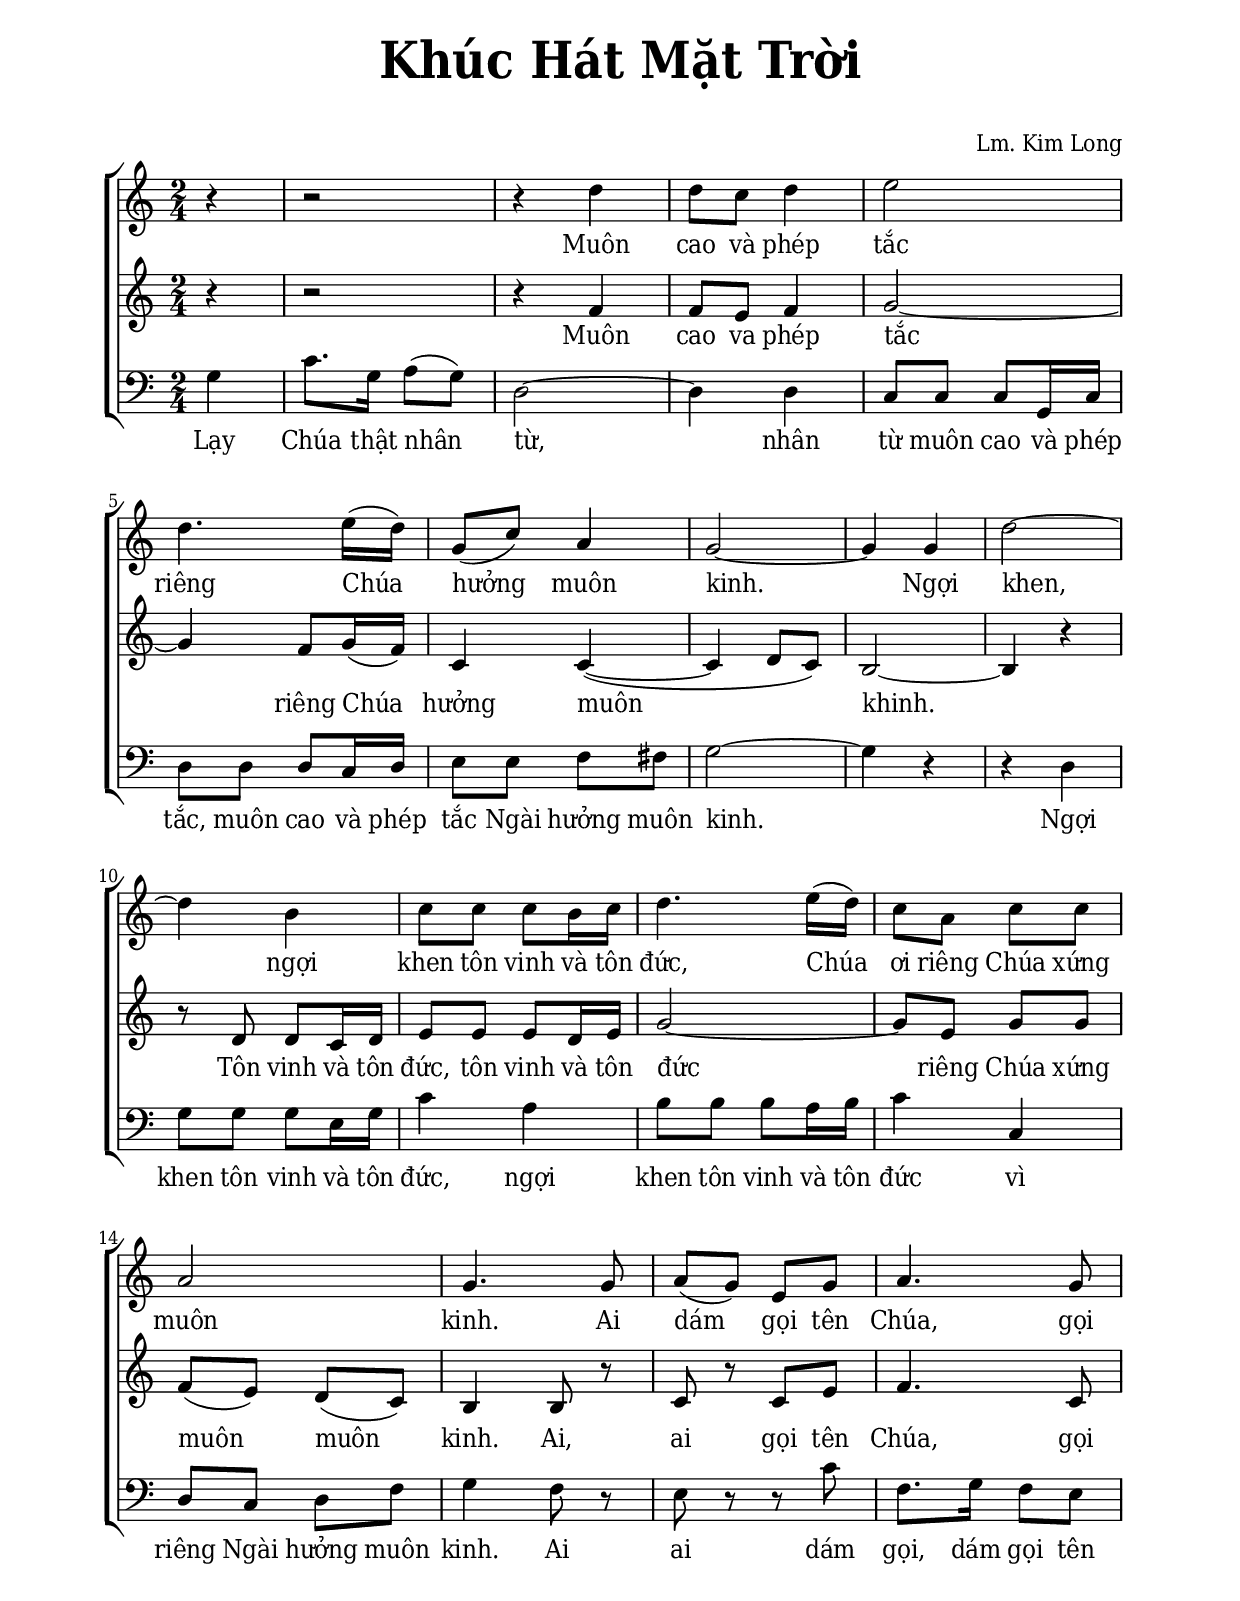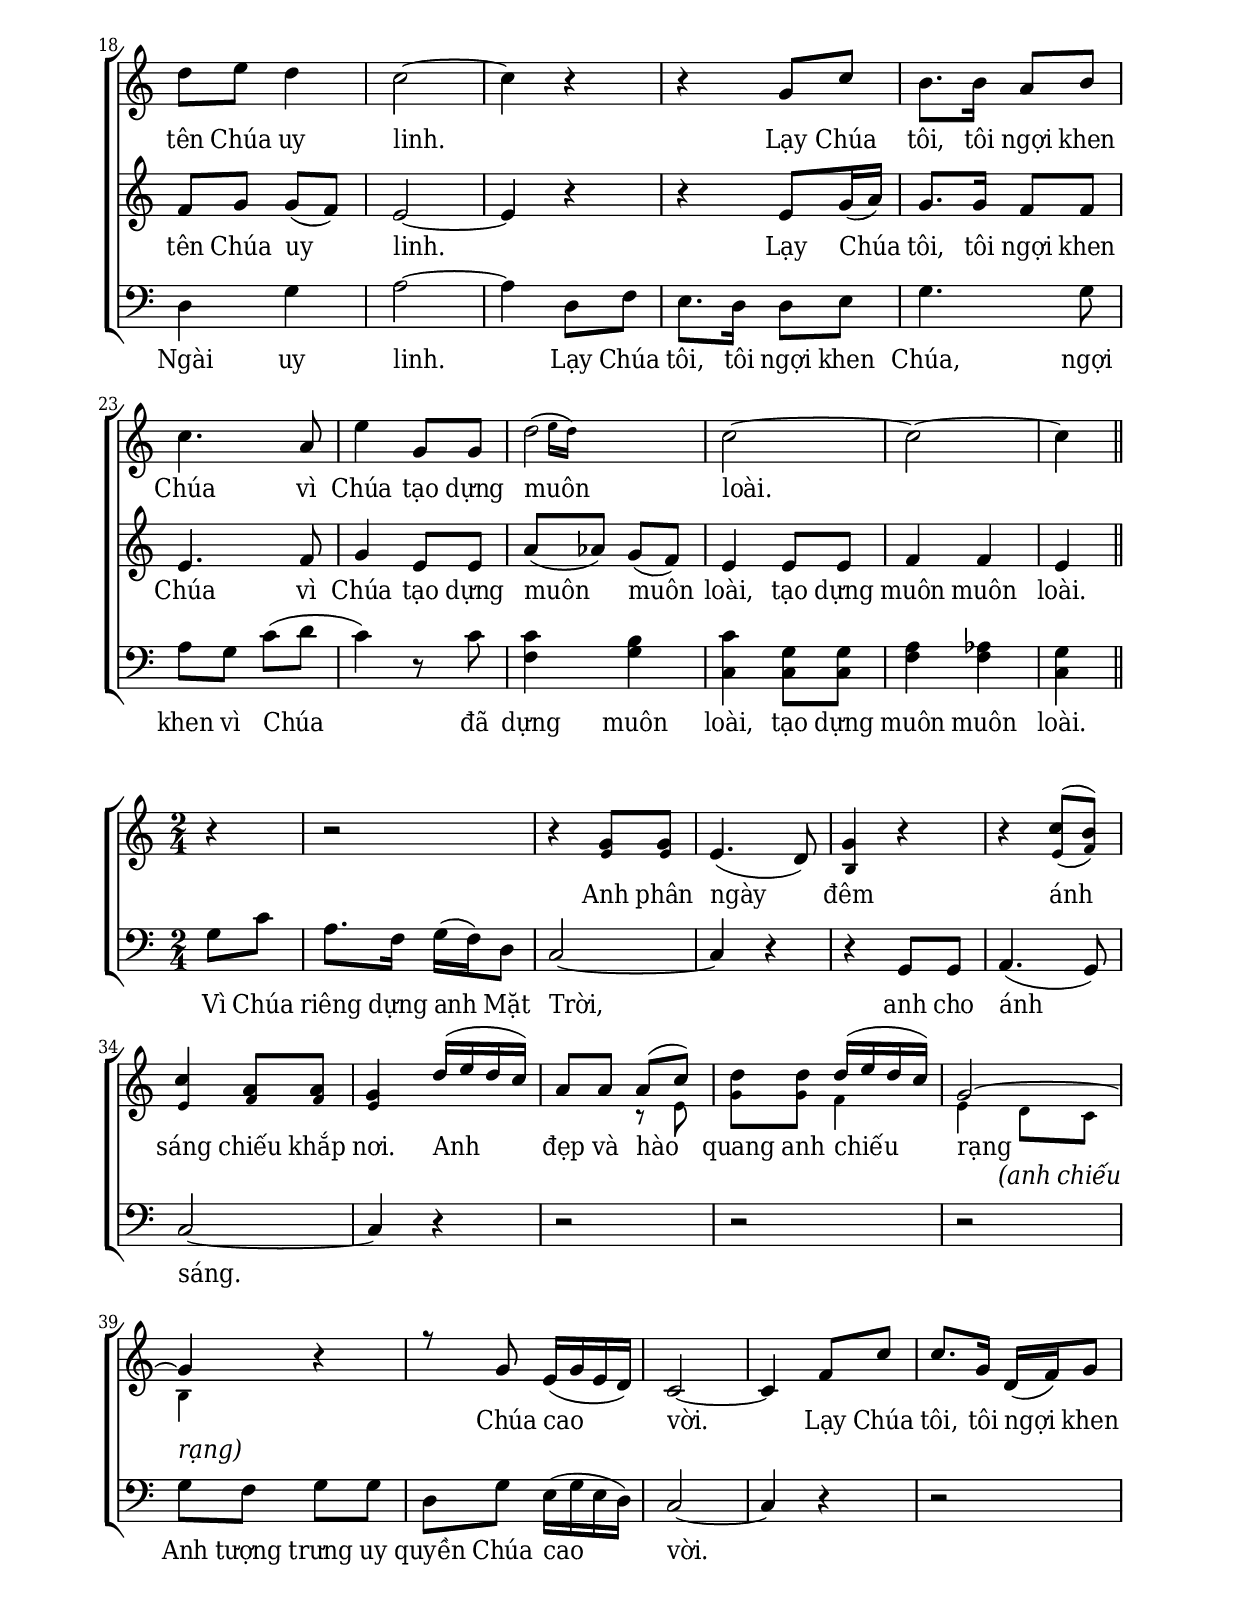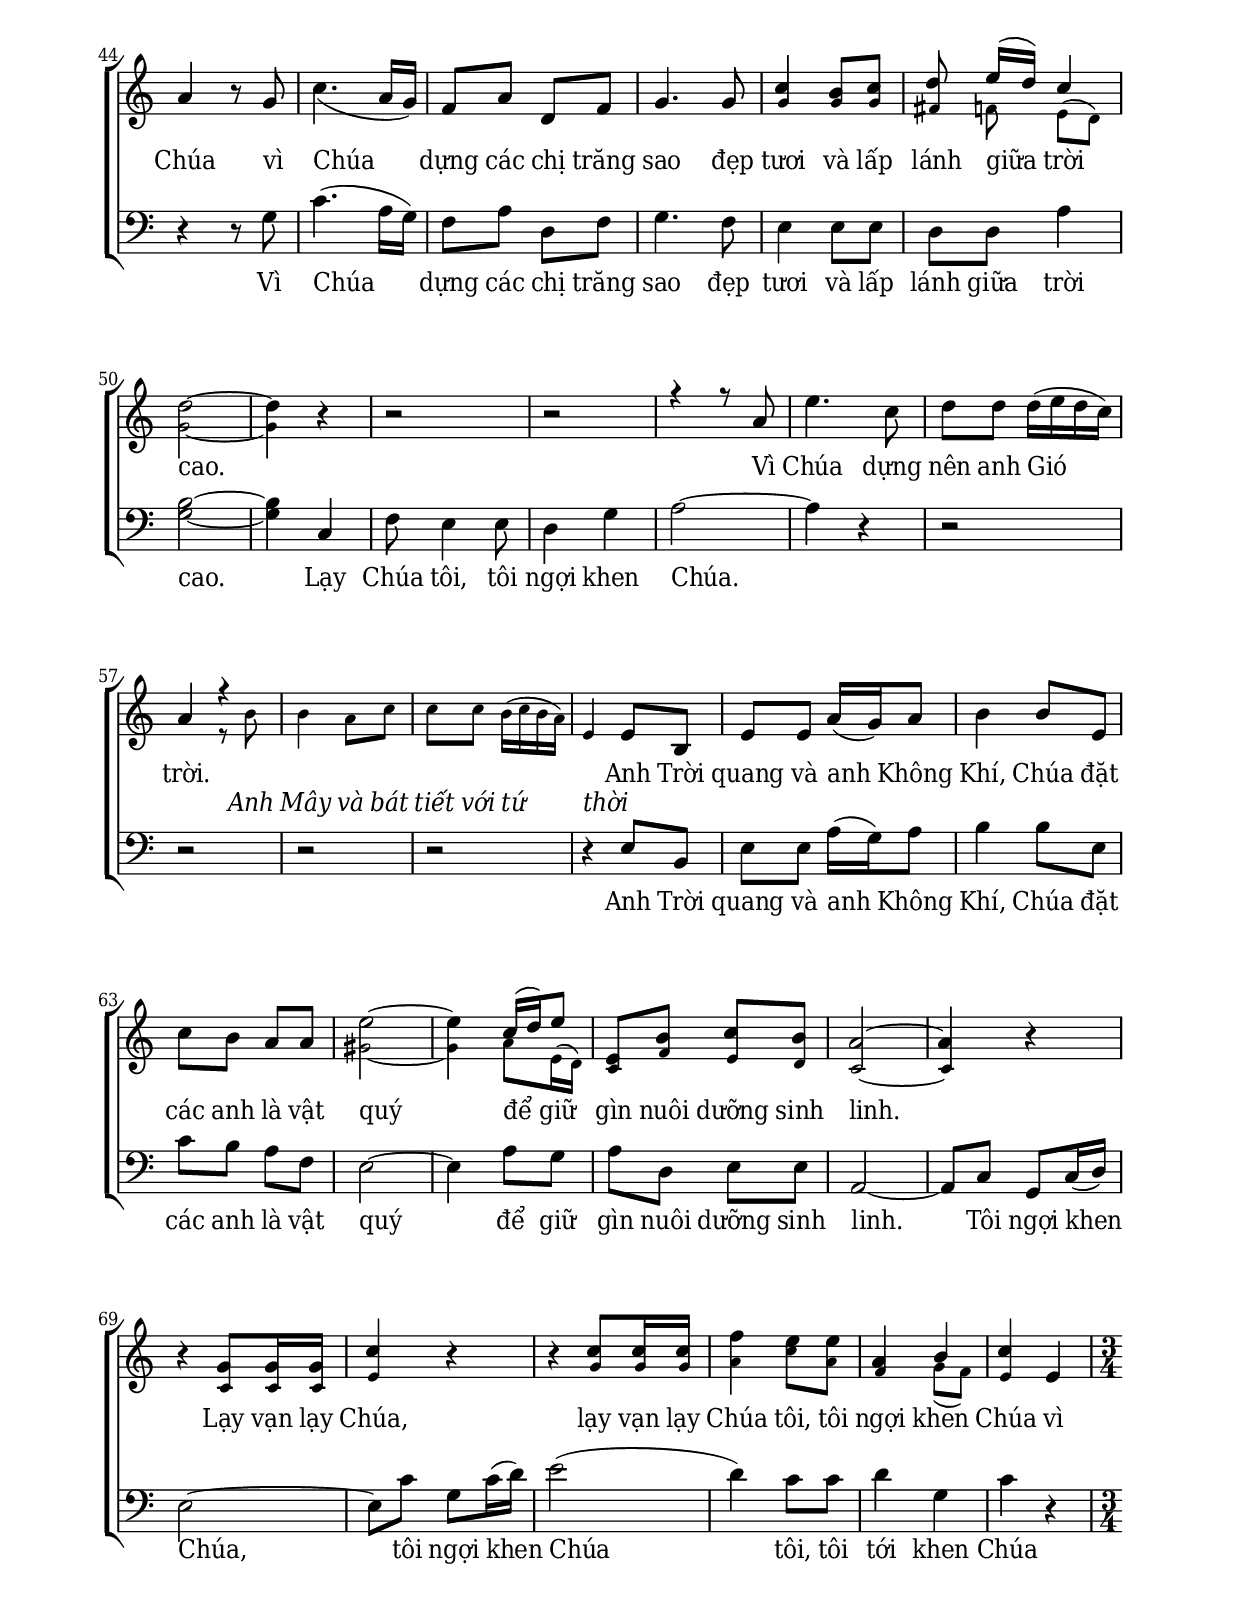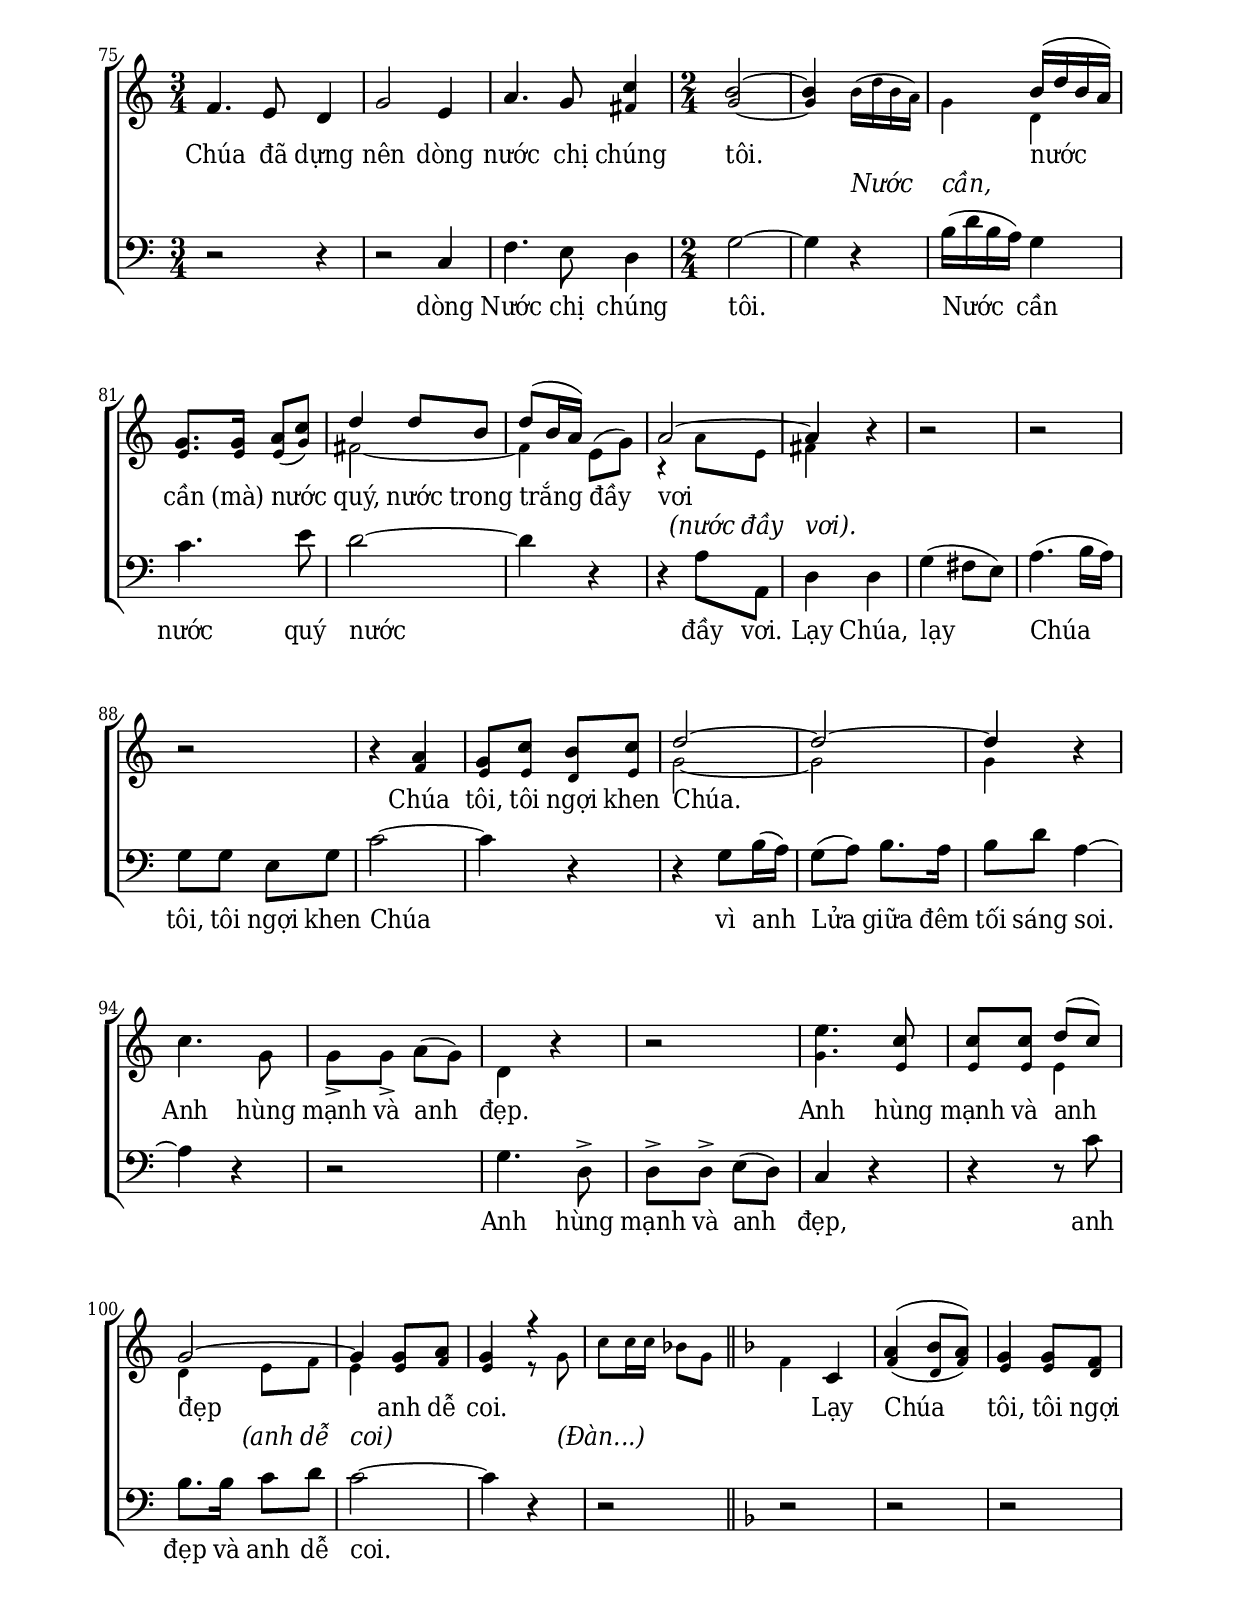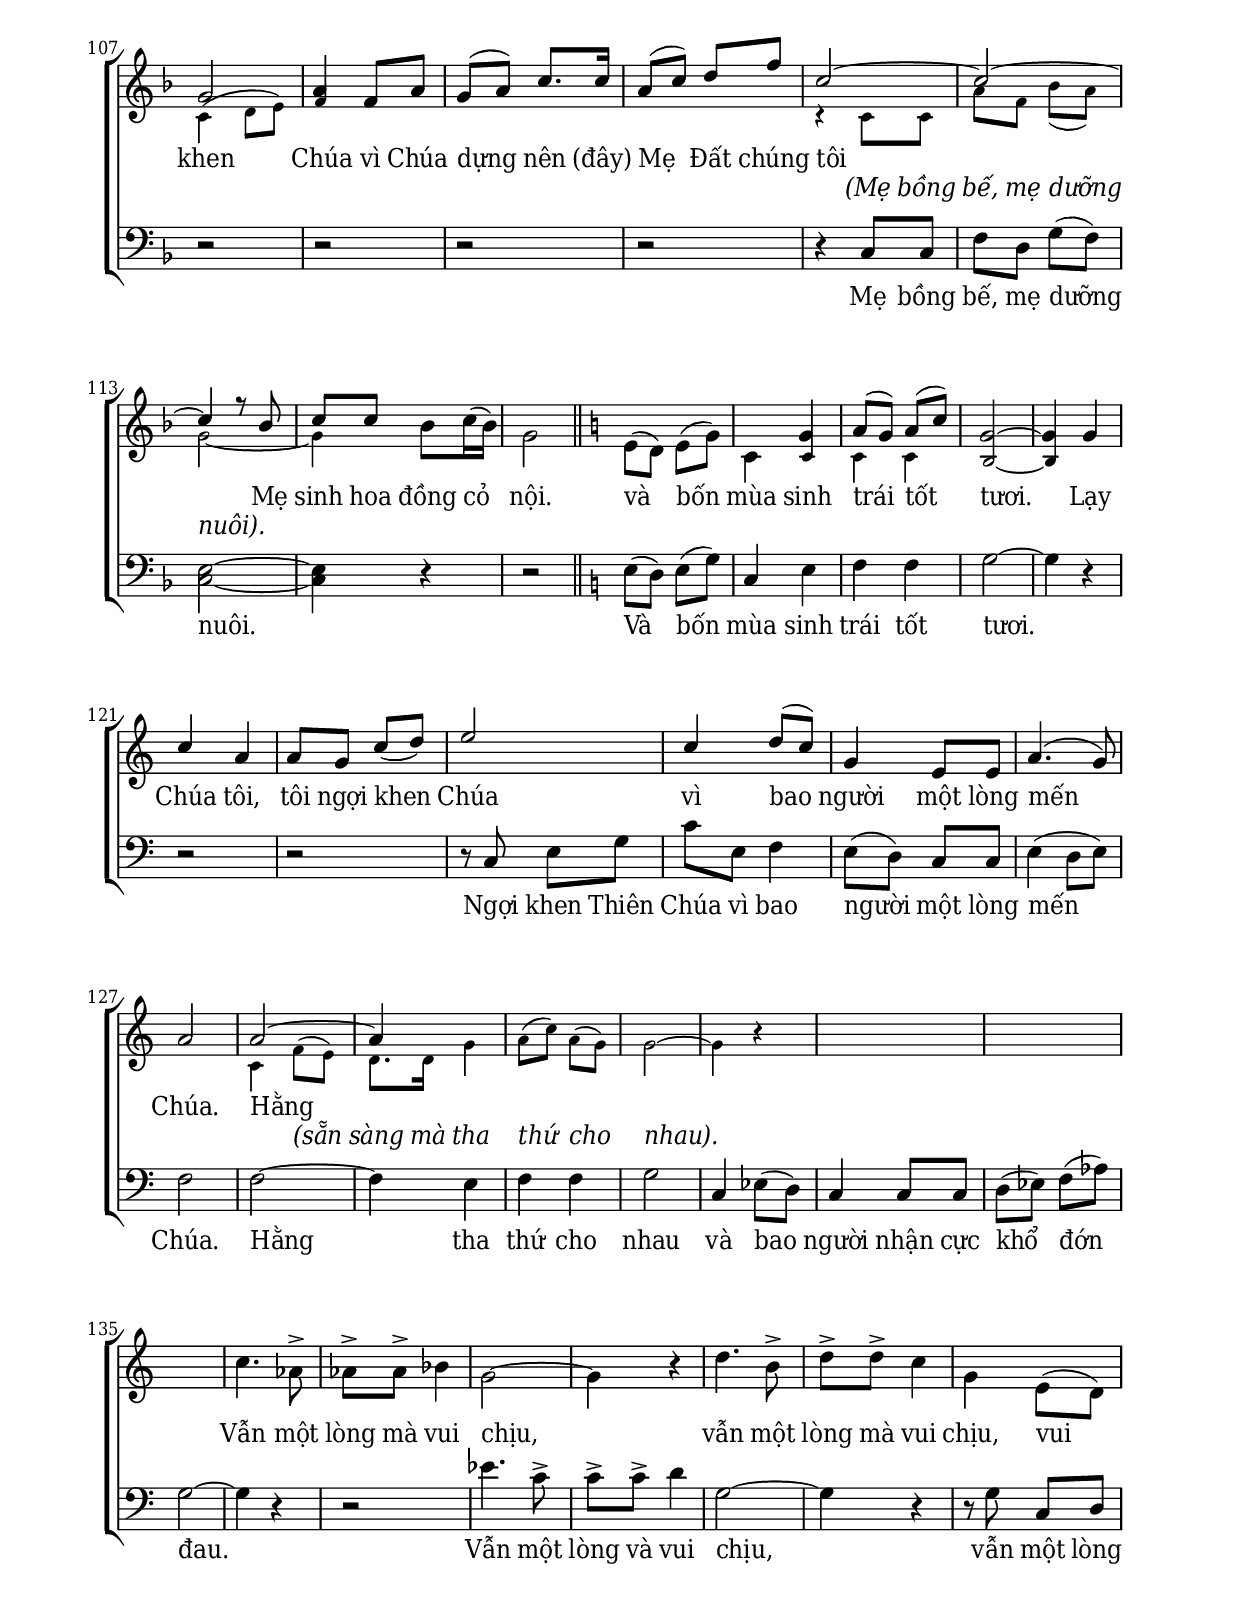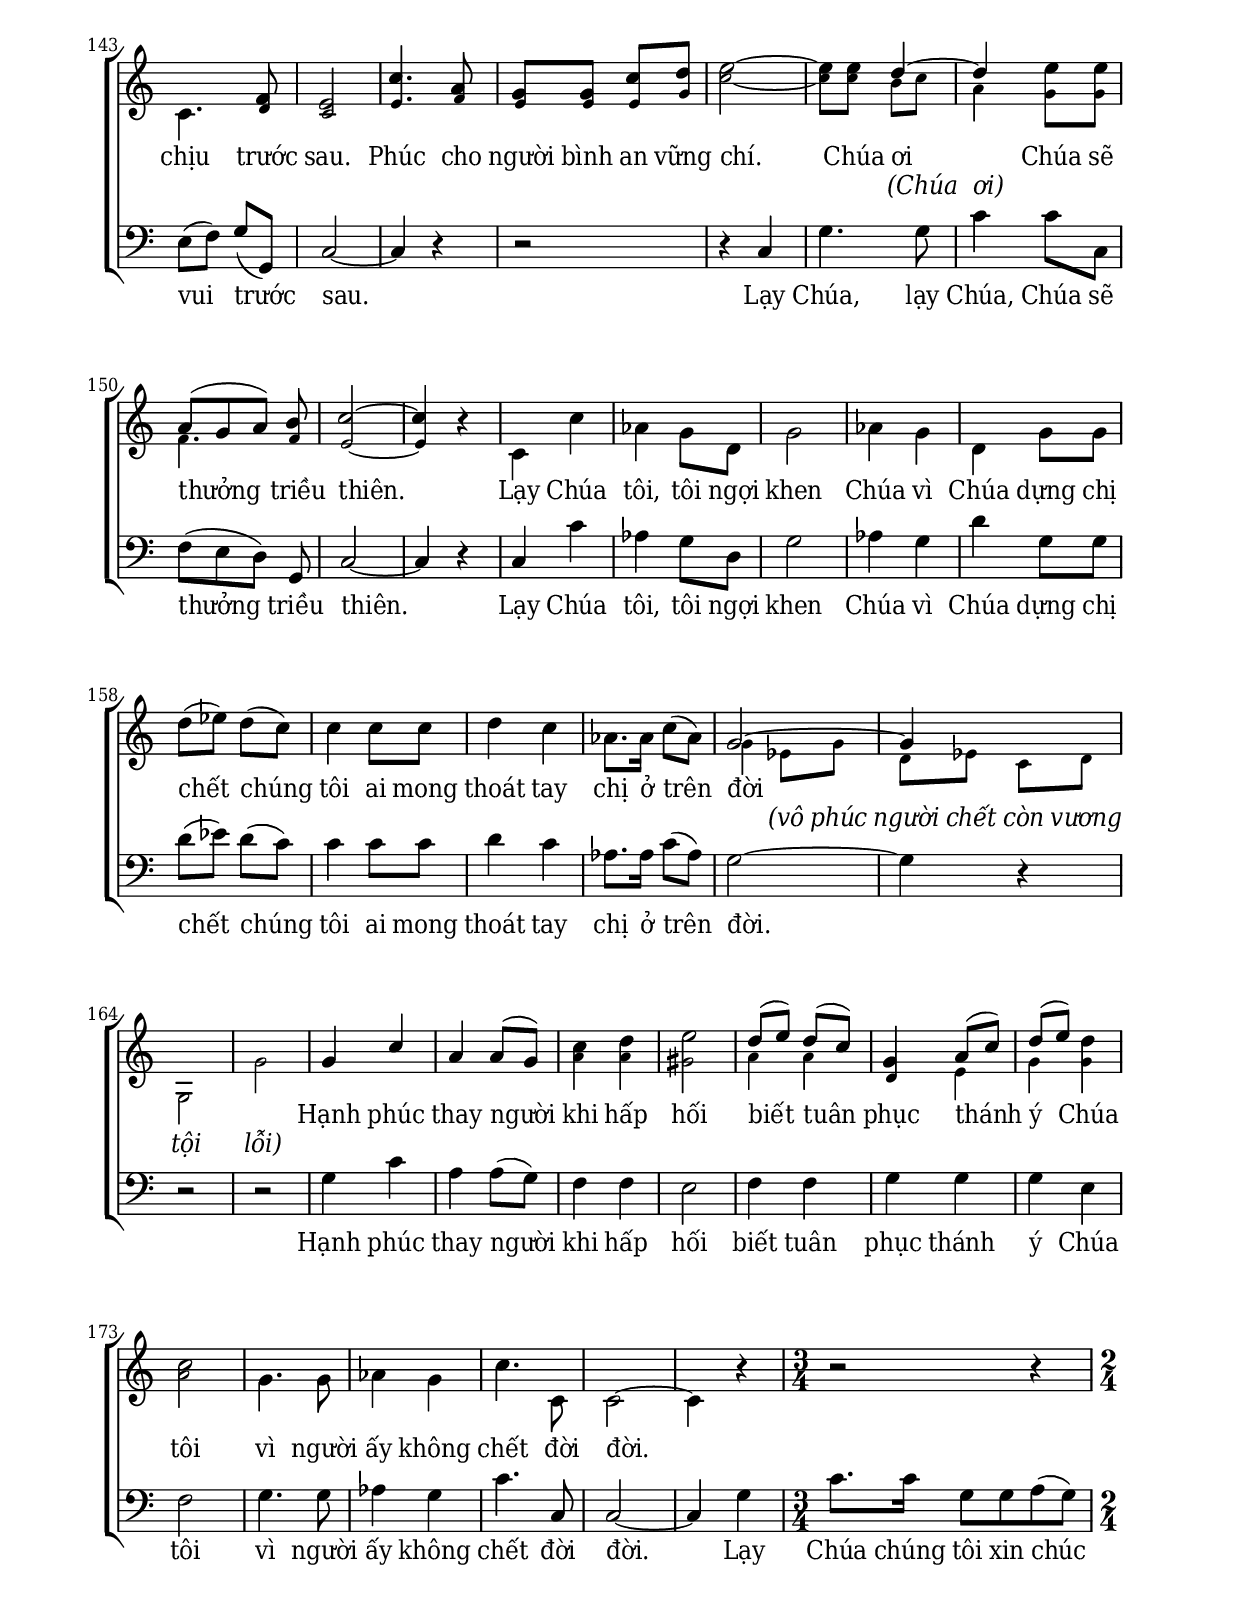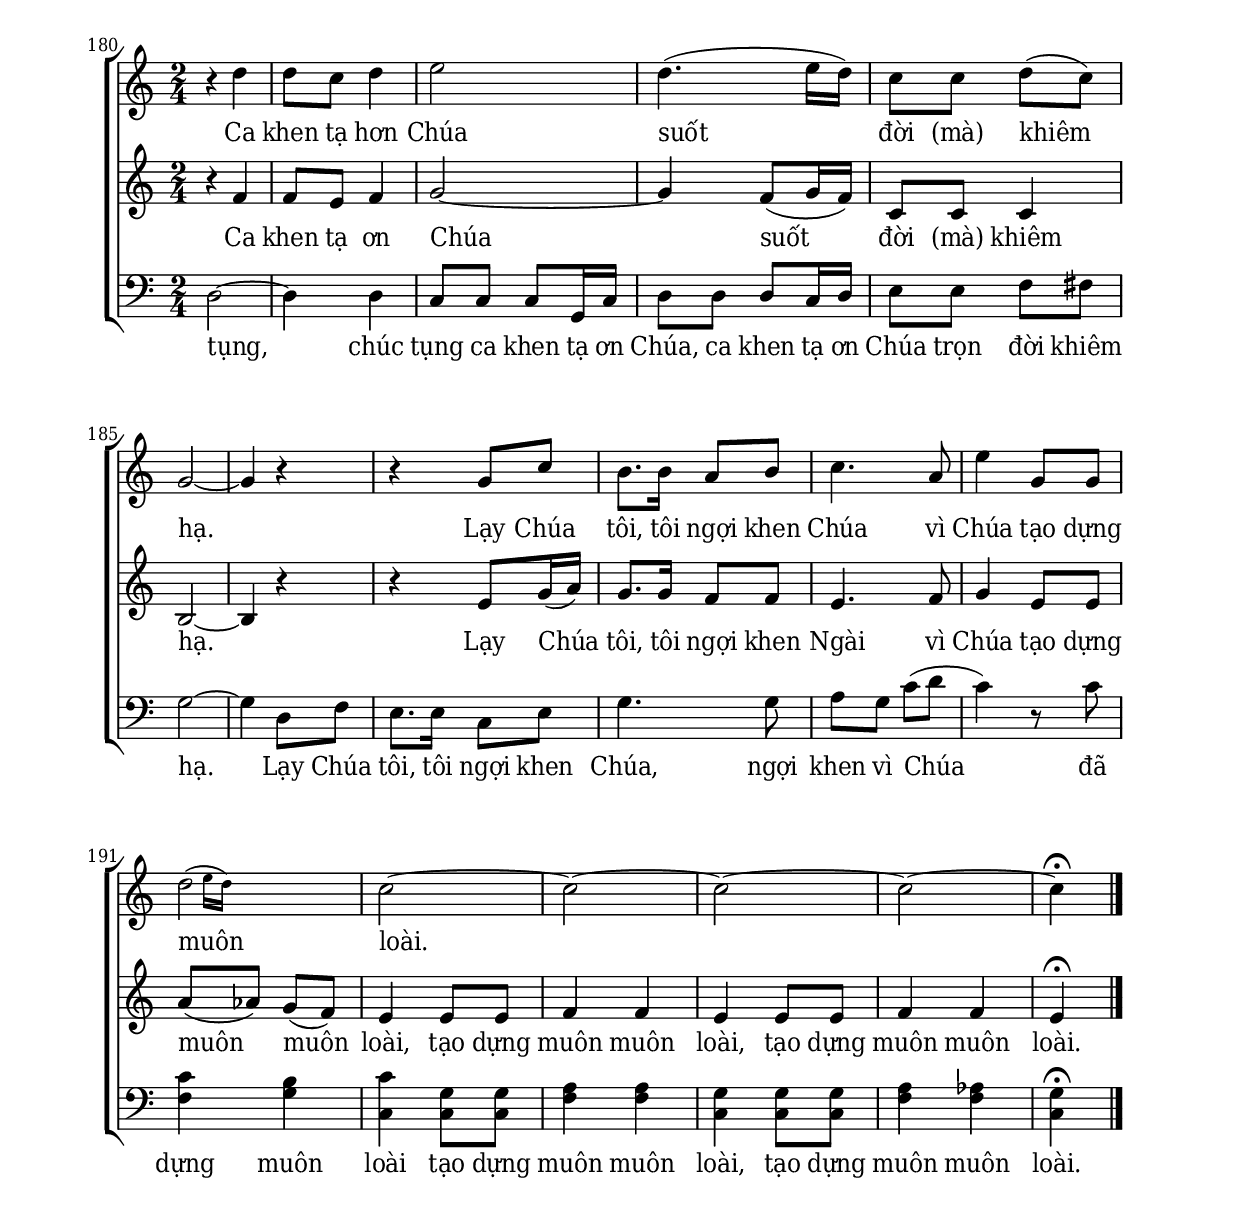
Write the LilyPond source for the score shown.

% Cài đặt chung\
\version "2.22.1"
\include "english.ly"

\header {
  title = \markup { \fontsize #3 "Khúc Hát Mặt Trời" }
  composer = " "
  arranger = "Lm. Kim Long"
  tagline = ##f
}

% Nhạc phiên khúc
nhacPhienKhucSopMot = \relative c'' {
  \partial 4 r4
  r2
  r4 d |
  d8 c d4 |
  e2 |
  d4. e16 (d) |
  g,8 (c) a4 |
  g2 ~ |
  g4 g |
  d'2 ~ |
  d4 b |
  c8 c c b16 c |
  d4. e16 (d) |
  c8 a c c |
  a2 |
  g4. g8 |
  a (g) e g |
  a4. g8 |
  d' e d4 |
  c2 ~ |
  c4 r |
  r g8 c |
  b8. b16 a8 b |
  c4. a8 |
  e'4 g,8 g |
  #(define afterGraceFraction (cons 1 5))
  \afterGrace d'2 ( { \stemDown e16 d ) } |
  c2 ~ |
  c ~ |
  c4 \bar "||"
}

nhacPhienKhucAltoMot = \relative c' {
  \partial 4 r4
  r2
  r4 f |
  f8 e f4 |
  g2 ~ |
  g4 f8 g16 (f) |
  c4 c ~( |
  c d8 c) |
  b2 ~ |
  b4 r |
  r8 d d c16 d |
  e8 e e d16 e |
  g2 ~ |
  g8 e g g |
  f (e) d (c) |
  b4 b8 r |
  c r c e |
  f4. c8 |
  f g g (f) |
  e2 ~ |
  e4 r |
  r e8 g16 (a) |
  g8. g16 f8 f |
  e4. f8 |
  g4 e8 e |
  a (af) g (f) |
  e4 e8 e |
  f4 f |
  e
}

nhacPhienKhucBasMot = \relative c' {
  \partial 4 g4 |
  c8. g16 a8 (g) |
  d2 ~ |
  d4 d |
  c8 c c g16 c |
  d8 d d c16 d |
  e8 e f fs |
  g2 ~ |
  g4 r |
  r d |
  g8 g g e16 g |
  c4 a |
  b8 b b a16 b |
  c4 c, |
  d8 c d f |
  g4 f8 r |
  e r r c' |
  f,8. g16 f8 e |
  d4 g |
  a2 ~ |
  a4 d,8 f |
  e8. d16 d8 e |
  g4. g8 |
  a g c (d |
  c4) r8 c |
  <c f,>4 <b g> |
  <c c,> <g c,>8 <g c,> |
  <a f>4 <af f> |
  <g c,>
}

nhacPhienKhucSopHai = \relative c'' {
  \set Score.currentBarNumber = #29
  \partial 4 r4
  r2
  r4 g8 g |
  e4. _(d8) g4 r |
  r c8 ^(b) |
  c4 a8 a |
  g4 d'16 (e d c) |
  a8 a a (c) |
  d d d16 (e d c) |
  g2 ~ |
  g4 r |
  r8 g e16 (g e d) |
  c2 ~ |
  c4 f8 c' |
  c8. g16 d (f) g8 |
  a4 r8 g |
  c4. _(a16 g) |
  f8 a d, f |
  g4. g8 |
  c4 b8 c |
  d e16 (d) c4 |
  d2 ~ |
  d4 r |
  r2
  r
  r4 r8 a
  e'4. c8 d d d16 (e d c) |
  a4 r |
  r2
  r
  r4 e8 b |
  e e a16 (g) a8 |
  b4 b8 e, |
  c' b a a |
  e'2 ~ |
  e4 c16 (d) e8 |
  e, b' c b |
  a2 ~ |
  a4 r |
  r g8 g16 g |
  c4 r |
  r c8 c16 c |
  f4 e8 e |
  a,4 b |
  c e, | \break
  
  \time 3/4
  f4. e8 d4 |
  g2 e4 |
  a4. g8 c4 |
  
  \time 2/4
  b2 ~ |
  b4 r |
  r b16 (d b a) |
  g8. g16 a8 (c) |
  d4 d8 b |
  d (b16 a) e8 (g) |
  a2 ~ |
  a4 r |
  r2
  r
  r
  r4 a |
  g8 c b c |
  d2 ~ |
  d ~ |
  d4 r |
  c4. g8 |
  g _> g _> a (g) |
  d4 r |
  r2
  e'4. c8 c c d (c) |
  g2 ~ |
  g4 g8 a |
  g4 r |
  
  r2 \bar "||"
  
  \key f \major
  r4 c, |
  a' ^(bf8 a) |
  g4 g8 f |
  g2 |
  a4 f8 a |
  g (a) c8. c16 |
  a8 (c) d f |
  c2 ~ |
  c ~ |
  c4 r8 bf |
  c c bf c16 (bf) |
  g2 \bar "||"
  
  \key c \major
  e8 (d) e (g) |
  c,4 g' |
  a8 (g) a (c) |
  g2 ~ |
  g4 g |
  c a |
  a8 g c _(d) |
  e2 |
  c4 d8 (c) |
  g4 e8 e |
  a4. (g8) |
  a2 |
  a ~ |
  a4 r |
  r2
  r
  r
  r
  r
  r
  c4. af8 ^>|
  af ^> af ^> bf4 |
  g2 ~ |
  g4 r |
  d'4. b8 ^> |
  d ^> d ^> c4 |
  g e8 (d) |
  c4. f8 |
  e2 |
  c'4. a8 |
  g g c d |
  e2 ~ |
  e8 e d4 ~ |
  d e8 e |
  a, ([g a]) b |
  c2 ~ |
  c4 r |
  c, c' |
  af g8 d |
  g2 |
  af4 g |
  d g8 g |
  d' (ef) d (c) |
  c4 c8 c |
  d4 c |
  af8. af16 c8 (af) |
  g2 ~ |
  g4 r |
  r2
  r
  g4 c |
  a a8 (g) |
  c4 d |
  e2 |
  d8 (e) d (c) |
  g4 a8 (c) |
  d (e) d4 |
  c2 |
  g4. g8 |
  af4 g |
  c4. c,8 |
  c2 ~ |
  c4 r |
  
  \time 3/4
  r2 r4
  
  \time 2/4
}

nhacPhienKhucAltoHai = \relative c' {
  \partial 4 r4
  r2
  r4 e8 e |
  \skip 2 |
  b4 r |
  r e8 _(f) |
  e4 f8 f |
  e4 \skip 4 |
  r4 r8 e |
  g g f4 |
  e d8 c |
  b4 r |
  \skip 2
  \skip 2
  \skip 2
  \skip 2
  \skip 2
  \skip 2
  \skip 2
  \skip 2
  g'4 g8 g |
  fs f! e ^(d) |
  g2 ~ |
  g4 r |
  r2
  r2
  \skip 2
  \skip 2
  \skip 2
  r4 r8 b |
  b4 a8 c |
  c c b16 (c b a) |
  e4 r |
  \skip 2
  \skip 2
  \skip 2
  gs2 ~ |
  gs4 a8 e16 ^(d) |
  c8 f e d |
  c2 ~ |
  c4 r |
  r c8 c16 c |
  e4 r |
  r g8 g16 g |
  a4 c8 a |
  f4 g8 (f) |
  e4 \skip 4
  \skip 2.
  \skip 2.
  \skip 2 fs4
  
  g2 ~ |
  g4 b16 (d b a) |
  \stemDown g4 d |
  e8. e16 e8 (g) |
  fs2 ~ |
  fs4 r |
  r a8 e |
  fs4 r |
  r2
  r
  r
  r4 f |e8 e d e |
  g2 ~ |
  g |
  g4 r |
  \skip 2
  \skip 2
  \skip 2
  \skip 2
  g4. e8 |
  e e e4 |
  d e8 f |
  e4 e8 f |
  e4 r8 g |
  c c16 c bf8 g |
  
  f4 \skip 4 |
  f _(d8 f) |
  e4 e8 d |
  c4 ^(d8 e) |
  f4 \skip 4 |
  \skip 2
  \skip 2
  r4 c8 c |
  a' f bf (a) |
  g2 ~ |
  g4 r
  \skip 2
  \skip 2
  \skip 4 c,4 |
  c c |
  b2 ~ |
  b4 \skip 4
  \skip 2
  \skip 2
  \skip 2
  \skip 2
  \skip 2
  \skip 2
  \skip 2
  c4 f8 ^(e) |
  d8. d16 \stemDown g4 |
  a8 (c) a (g) |
  g2 ~ |
  g4 r
  \skip 2
  \skip 2
  \skip 2
  \skip 2
  \skip 2
  \skip 2
  \skip 2
  \skip 2
  \skip 2
  \skip 2
  \skip 4. d8 |
  c2 |
  e4. f8 |
  e e e g |
  c2 ~ |
  c8 c b c |
  a4 g8 g |
  f4. f8 |
  e2 ~ |
  e4 r |
  \skip 2
  \skip 2
  \skip 2
  \skip 2
  \skip 2
  \skip 2
  \skip 2
  \skip 2
  \skip 2
  g4 ef8 g |
  d ef c d |
  g,2 |
  g' |
  \skip 2
  \skip 2
  a4 a |
  gs2 |
  a4 a |
  d, e |
  g g |
  a2
}

nhacPhienKhucBasHai = \relative c' {
  g8 c |
  a8. f16 g (f) d8 |
  c2 ~ |
  c4 r |
  r g8 g |
  a4. (g8) |
  c2 ~ |
  c4 r |
  r2
  r
  r
  g'8 f g g |
  d g e16 (g e d) |
  c2 ~ |
  c4 r |
  r2
  r4 r8 g' c4. (a16 g) |
  f8 a d, f |
  g4. f8 |
  e4 e8 e |
  d d a'4 |
  <b g>2 ~ |
  <b g>4 c, |
  f8 e4 e8 |
  d4 g |
  a2 ~ |
  a4 r |
  r2
  r
  r
  r
  r4 e8 b |
  e e a16 (g) a8 |
  b4 b8 e, |
  c' b a f |
  e2 ~ |
  e4 a8 g |
  a d, e e |
  a,2 ~ |
  a8 c g c16 (d) |
  e2 ~ |
  e8 c' g c16 (d) |
  e2 ( |
  d4) c8 c |
  d4 g, |
  c r |
  
  \time 3/4
  r2 r4 |
  r2 c,4 |
  f4. e8 d4 |
  
  \time 2/4
  g2 ~ |
  g4 r |
  b16 (d b a) g4 |
  c4. e8 |
  d2 ~ |
  d4 r |
  r a8 a, |
  d4 d |
  g (fs8 e) |
  a4. (b16 a) |
  g8 g e g |
  c2 ~ |
  c4 r |
  r g8 b16 (a) |
  g8 (a) b8. a16 |
  b8 d a4 ~ |
  a r |
  r2
  g4. d8 ^> |
  d ^> d ^> e (d) |
  c4 r |
  r r8 c' |
  b8. b16 c8 d |
  c2 ~ |
  c4 r |
  r2
  
  \key f \major
  r
  r
  r
  r
  r
  r
  r
  r4 c,8 c |
  f d g (f) |
  <e c>2 ~ |
  <e c>4 r |
  r2 \bar "||"
  
  \key c \major
  e8 (d) e (g) |
  c,4 e |
  f f |
  g2 ~ |
  g4 r |
  r2
  r
  r8 c, e g |
  c e, f4 |
  e8 (d) c c |
  e4 (d8 e) |
  f2 |
  f2 ~ |
  f4 e |
  f f |
  g2 |
  c,4 ef8 (d) |
  c4 c8 c |
  d (ef) f (af) |
  g2 ~ |
  g4 r |
  r2
  ef'4. c8 ^> |
  c ^> c ^> d4 |
  g,2 ~ |
  g4 r |
  r8 g c, d |
  e (f) g (g,) |
  c2 ~ |
  c4 r |
  r2
  r4 c g'4. g8 |
  c4 c8 c, |
  f ([e d]) g, |
  c2 ~ |
  c4 r |
  c c' |
  af g8 d |
  g2 |
  af4 g |
  d' g,8 g |
  d' (ef) d (c) |
  c4 c8 c |
  d4 c |
  af8. af16 c8 (af) |
  g2 ~ |
  g4 r |
  r2
  r
  g4 c |
  a a8 (g) |
  f4 f |
  e2 |
  f4 f |
  g g |
  g e |
  f2 |
  g4. g8 |
  af4 g |
  c4. c,8 |
  c2 ~ |
  c4 g' |
  
  \time 3/4
  c8. c16 g8 g a (g)
  
  \time 2/4
}

nhacPhienKhucSopBa = \relative c'' {
  \time 2/4
  \set Score.currentBarNumber = #180
  \bar ""
  r4 d |
  d8 c d4 |
  e2 |
  d4. (e16 d) |
  c8 c d (c) |
  g2 ~ |
  g4 r |
  r g8 c |
  b8. b16 a8 b |
  c4. a8 |
  e'4 g,8 g |
  \afterGrace d'2 ({\stemDown e16 d)} |
  c2 ~ |
  c ~ |
  c ~ |
  c ~ |
  c4 \fermata  \bar "|."
}

nhacPhienKhucAltoBa = \relative c' {
  r4 f |
  f8 e f4 |
  g2 ~ |
  g4 f8 (g16 f) |
  c8 c c4 |
  b2 ~ |
  b4 r |
  r e8 g16 (a) |
  g8. g16 f8 f |
  e4. f8 |
  g4 e8 e |
  a (af) g (f) |
  e4 e8 e |
  f4 f |
  e e8 e |
  f4 f |
  e \fermata
}

nhacPhienKhucBasBa = \relative c {
  d2 ~ |
  d4 d |
  c8 c c g16 c |
  d8 d d c16 d |
  e8 e f fs |
  g2 ~ |
  g4 d8 f |
  e8. e16 c8 e |
  g4. g8 |
  a g c (d |
  c4) r8 c |
  <c f,>4 <b g> |
  <c c,> <g c,>8 <g c,> |
  <a f>4 <a f> |
  <g c,> <g c,>8 <g c,> |
  <a f>4 <af f> |
  <g c,> \fermata
}

% Lời phiên khúc
loiPhienKhucSopMot = \lyrics {
  Muôn cao và phép tắc riêng Chúa hưởng muôn kinh.
  Ngợi khen, ngợi khen tôn vinh và tôn đức,
  Chúa ơi riêng Chúa xứng muôn kinh.
  Ai dám gọi tên Chúa, gọi tên Chúa uy linh.
  Lạy Chúa tôi, tôi ngợi khen Chúa vì Chúa tạo dựng muôn loài.
}

loiPhienKhucAltoMot = \lyrics {
  Muôn cao va phép tắc riêng Chúa hưởng muôn khinh.
  Tôn vinh và tôn đức,
  tôn vinh và tôn đức riêng Chúa xứng muôn muôn kinh.
  Ai, ai gọi tên Chúa,
  gọi tên Chúa uy linh.
  Lạy Chúa tôi, tôi ngợi khen Chúa vì Chúa tạo dựng muôn muôn loài,
  tạo dựng muôn muôn loài.
}

loiPhienKhucBasMot = \lyrics {
  Lạy Chúa thật nhân từ, nhân từ muôn cao và phép tắc,
  muôn cao và phép tắc Ngài hưởng muôn kinh.
  Ngợi khen tôn vinh và tôn đức,
  ngợi khen tôn vinh và tôn đức
  vì riêng Ngài hưởng muôn kinh.
  Ai ai dám gọi, dám gọi tên Ngài uy linh.
  Lạy Chúa tôi, tôi ngợi khen Chúa,
  ngợi khen vì Chúa đã dựng muôn loài,
  tạo dựng muôn muôn loài.
}

loiPhienKhucSopHai = \lyrics {
  Anh phân ngày đêm ánh sáng chiếu khắp nơi.
  Anh đẹp và hào quang anh chiếu rạng
  Chúa cao vời.
  Lạy Chúa tôi, tôi ngợi khen Chúa vì Chúa dựng các chị trăng sao
  đẹp tươi và lấp lánh giữa trời cao.
  Vì Chúa dựng nên anh Gió trời.
  Anh Trời quang và anh Không Khí,
  Chúa đặt các anh là vật quý để giữ gìn nuôi dưỡng sinh linh.
  Lạy vạn lạy Chúa,
  lạy vạn lạy Chúa tôi, tôi ngợi khen Chúa
  vì Chúa đã dựng nên dòng nước chị chúng tôi.
  nước cần (mà) nước quý,
  nước trong trắng đầy vơi
  Chúa tôi, tôi ngợi khen Chúa.
  Anh hùng mạnh và anh đẹp.
  Anh hùng mạnh và anh đẹp anh dễ coi.
  Lạy Chúa tôi, tôi ngợi khen Chúa
  vì Chúa dựng nên (đây) Mẹ Đất chúng tôi
  Mẹ sinh hoa đồng cỏ nội.
  và bốn mùa sinh trái tốt tươi.
  Lạy Chúa tôi, tôi ngợi khen Chúa
  vì bao người một lòng mến Chúa.
  Hằng
  Vẫn một lòng mà vui chịu,
  vẫn một lòng mà vui chịu, vui chịu trước sau.
  Phúc cho người bình an vững chí.
  Chúa ơi Chúa sẽ thưởng triều thiên.
  Lạy Chúa tôi, tôi ngợi khen Chúa vì Chúa dựng chị chết
  chúng tôi ai mong thoát tay chị ở trên đời
  Hạnh phúc thay người khi hấp hối biết tuân phục thánh ý Chúa tôi
  vì người ấy không chết đời đời.
}

loiPhienKhucAltoHai = \lyrics {
  \override LyricText.font-shape = #'italic
  _ _ _ _ _ _ _ _ _ _ _ _ _
  (anh chiếu rạng)
  _ _ _ _ _ _ _
  Anh Mây và bát tiết với tứ thời
  _ _ _ _ _ _ _ _ _ _ _ _ _
  _ _ _ _ _ _ _ _ _ _
  Nước cần,
  _ _ _ _ _
  (nước đầy vơi).
  _ _ _ _ _ _ _ _ _ _ _ _ _
  (anh dễ coi)
  _ _ _ (Đàn...)
  _ _ _ _ _ _ _ _ _ _ _ _
  (Mẹ bồng bế, mẹ dưỡng nuôi).
  _ _ _ _ _ (sẵn sàng mà tha thứ cho nhau).
  _ _ _ _ _ _ _ _ _ _ _ (Chúa ơi)
  _ _ _ _ _ _
  (vô phúc người chết còn vương tội lỗi)
  
}

loiPhienKhucBasHai = \lyrics {
  Vì Chúa riêng dựng anh Mặt Trời,
  anh cho ánh sáng.
  Anh tượng trưng uy quyền Chúa cao vời.
  Vì Chúa dựng các chị trăng sao đẹp tươi và lấp lánh giữa trời cao.
  Lạy Chúa tôi, tôi ngợi khen Chúa.
  Anh Trời quang và anh Không Khí,
  Chúa đặt các anh là vật quý để giữ gìn nuôi dưỡng sinh linh.
  Tôi ngợi khen Chúa,
  tôi ngợi khen Chúa tôi, tôi tới khen Chúa dòng Nước chị chúng tôi.
  Nước cần nước quý nước đầy vơi.
  Lạy Chúa, lạy Chúa tôi, tôi ngợi khen Chúa
  vì anh Lửa giữa đêm tối sáng soi.
  Anh hùng mạnh và anh đẹp, anh đẹp và anh dễ coi.
  Mẹ bồng bế, mẹ dưỡng nuôi.
  Và bốn mùa sinh trái tốt tươi.
  Ngợi khen Thiên Chúa vì bao người một lòng mến Chúa.
  Hằng tha thứ cho nhau và bao người nhận cực khổ đớn đau.
  Vẫn một lòng và vui chịu,
  vẫn một lòng vui trước sau.
  Lạy Chúa, lạy Chúa, Chúa sẽ thưởng triều thiên.
  Lạy Chúa tôi, tôi ngợi khen Chúa
  vì Chúa dựng chị chết chúng tôi ai mong thoát tay chị ở trên đời.
  Hạnh phúc thay người khi hấp hối biết tuân phục thánh ý Chúa tôi
  vì người ấy không chết đời đời.
  Lạy Chúa chúng tôi xin chúc
}

loiPhienKhucSopBa = \lyrics {
  Ca khen tạ hơn Chúa suốt đời (mà) khiêm hạ.
  Lạy Chúa tôi, tôi ngợi khen Chúa vì Chúa tạo dựng muôn loài.
}

loiPhienKhucAltoBa = \lyrics {
  Ca khen tạ ơn Chúa suốt đời (mà) khiêm hạ.
  Lạy Chúa tôi, tôi ngợi khen Ngài
  vì Chúa tạo dựng muôn muôn loài,
  tạo dựng muôn muôn loài,
  tạo dựng muôn muôn loài.
}

loiPhienKhucBasBa = \lyrics {
  tụng,
  chúc tụng ca khen tạ ơn Chúa,
  ca khen tạ ơn Chúa trọn đời khiêm hạ.
  Lạy Chúa tôi, tôi ngợi khen Chúa,
  ngợi khen vì Chúa đã dựng muôn loài
  tạo dựng muôn muôn loài,
  tạo dựng muôn muôn loài.
}

% Dàn trang
\paper {
  #(set-paper-size "a4")
  top-margin = 15\mm
  bottom-margin = 20\mm
  left-margin = 20\mm
  right-margin = 20\mm
  indent = #0
  #(define fonts
	 (make-pango-font-tree "Deja Vu Serif Condensed"
	 		       "Deja Vu Serif Condensed"
			       "Deja Vu Serif Condensed"
			       (/ 20 20)))
  print-page-number = ##f
}

TongNhip = {
  \key c \major \time 2/4
  \set Timing.beamExceptions = #'()
  \set Timing.baseMoment = #(ly:make-moment 1/4)
}

% Đổi kích thước nốt cho bè phụ
notBePhu =
#(define-music-function (font-size music) (number? ly:music?)
   (for-some-music
     (lambda (m)
       (if (music-is-of-type? m 'rhythmic-event)
           (begin
             (set! (ly:music-property m 'tweaks)
                   (cons `(font-size . ,font-size)
                         (ly:music-property m 'tweaks)))
             #t)
           #f))
     music)
   music)

\score {
  \new ChoirStaff <<
    \new Staff = diepKhuc \with {
        \consists "Merge_rests_engraver"
        printPartCombineTexts = ##f
      }
      <<
      \new Voice = "beSop" {
        \clef treble \TongNhip \nhacPhienKhucSopMot
      }
      \new Lyrics \lyricsto "beSop" \loiPhienKhucSopMot
      >>
    \new Staff <<
      \new Voice = "beAlto" {
        \clef treble \TongNhip \nhacPhienKhucAltoMot
      }
      \new Lyrics \lyricsto beAlto \loiPhienKhucAltoMot
    >>
    \new Staff <<
      \new Voice = "beBass" {
        \clef bass \TongNhip \nhacPhienKhucBasMot
      }
      \new Lyrics \lyricsto beBass \loiPhienKhucBasMot
    >>
  >>
  \layout {
    %\override Lyrics.LyricText.font-size = #+2
    \override Lyrics.LyricSpace.minimum-distance = #0.6
  } 
}

\score {
  \new ChoirStaff <<
    \new Staff = diepKhuc \with {
        \consists "Merge_rests_engraver"
        printPartCombineTexts = ##f
      }
      <<
     \new Voice \TongNhip \partCombine 
          \nhacPhienKhucSopHai
          \notBePhu -2 { \nhacPhienKhucAltoHai }
        \new NullVoice = nhacThamChieuPhienKhucSopHai \nhacPhienKhucSopHai
        \new Lyrics \lyricsto nhacThamChieuPhienKhucSopHai \loiPhienKhucSopHai
        \new NullVoice = nhacThamChieuPhienKhucAltoHai \nhacPhienKhucAltoHai
        \new Lyrics \lyricsto nhacThamChieuPhienKhucAltoHai \loiPhienKhucAltoHai
      >>
    \new Staff <<
      \new Voice = "beBass" {
        \clef bass \TongNhip \nhacPhienKhucBasHai
      }
      \new Lyrics \lyricsto beBass \loiPhienKhucBasHai
    >>
  >>
  \layout {
    %\override Lyrics.LyricText.font-size = #+2
    \override Lyrics.LyricSpace.minimum-distance = #0.6
  } 
}

\score {
  \new ChoirStaff <<
    \new Staff = diepKhuc \with {
        \consists "Merge_rests_engraver"
        printPartCombineTexts = ##f
      }
      <<
      \new Voice = "beSop" {
        \clef treble \TongNhip \nhacPhienKhucSopBa
      }
      \new Lyrics \lyricsto "beSop" \loiPhienKhucSopBa
      >>
    \new Staff <<
      \new Voice = "beAlto" {
        \clef treble \TongNhip \nhacPhienKhucAltoBa
      }
      \new Lyrics \lyricsto beAlto \loiPhienKhucAltoBa
    >>
    \new Staff <<
      \new Voice = "beBass" {
        \clef bass \TongNhip \nhacPhienKhucBasBa
      }
      \new Lyrics \lyricsto beBass \loiPhienKhucBasBa
    >>
  >>
  \layout {
    %\override Lyrics.LyricText.font-size = #+2
    \override Lyrics.LyricSpace.minimum-distance = #0.6
  } 
}
